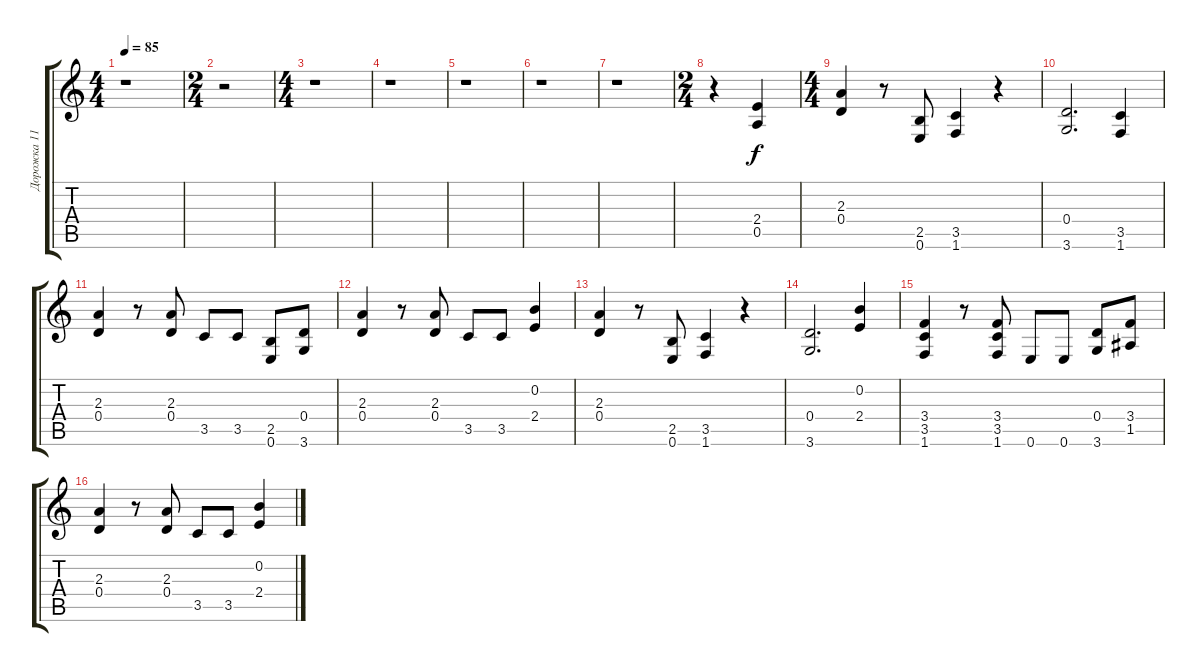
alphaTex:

\track ("Дорожка 11" "Дорожка 11") {instrument distortionguitar}
\staff {score tabs}
\tuning (E4 B3 G3 D3 A2 E2) {hide}
\ts (4 4)
\tempo 85
\clef g2
\ks c
r.1{dy f} |
\ts (2 4)
r.2 |
\ts (4 4)
r.1 |
r.1 |
r.1 |
r.1 |
r.1 |
\ts (2 4)
r.4 (2.4 0.5).4 |
\ts (4 4)
(2.3 0.4).4 r.8 (2.5 0.6).8 (3.5 1.6).4 r.4 |
(0.4 3.6).2{d} (3.5 1.6).4 |
(2.3 0.4).4 r.8 (2.3 0.4).8 3.5.8 3.5.8 (2.5 0.6).8 (0.4 3.6).8 |
(2.3 0.4).4 r.8 (2.3 0.4).8 3.5.8 3.5.8 (0.2 2.4).4 |
(2.3 0.4).4 r.8 (2.5 0.6).8 (3.5 1.6).4 r.4 |
(0.4 3.6).2{d} (0.2 2.4).4 |
(3.4 3.5 1.6).4 r.8 (3.4 3.5 1.6).8 0.6.8 0.6.8 (0.4 3.6).8 (3.4 1.5).8 |
(2.3 0.4).4 r.8 (2.3 0.4).8 3.5.8 3.5.8 (0.2 2.4).4
